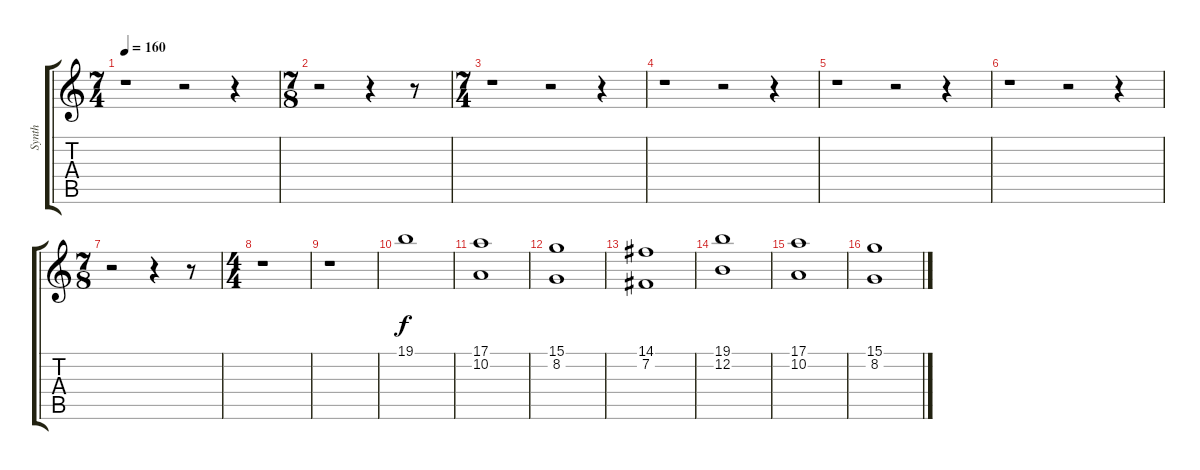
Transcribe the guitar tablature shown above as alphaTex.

\track ("Synth" "Synth") {instrument lead2sawtooth}
\staff {score tabs}
\tuning (E4 B3 G3 D3 A2 E2) {hide}
\ts (7 4)
\tempo 160
\clef g2
\ks c
r.1{dy f} r.2 r.4 |
\ts (7 8)
r.2 r.4 r.8 |
\ts (7 4)
r.1 r.2 r.4 |
r.1 r.2 r.4 |
r.1 r.2 r.4 |
r.1 r.2 r.4 |
\ts (7 8)
r.2 r.4 r.8 |
\ts (4 4)
r.1 |
r.1 |
19.1.1 |
(17.1 10.2).1 |
(15.1 8.2).1 |
(14.1 7.2).1 |
(19.1 12.2).1 |
(17.1 10.2).1 |
(15.1 8.2).1
